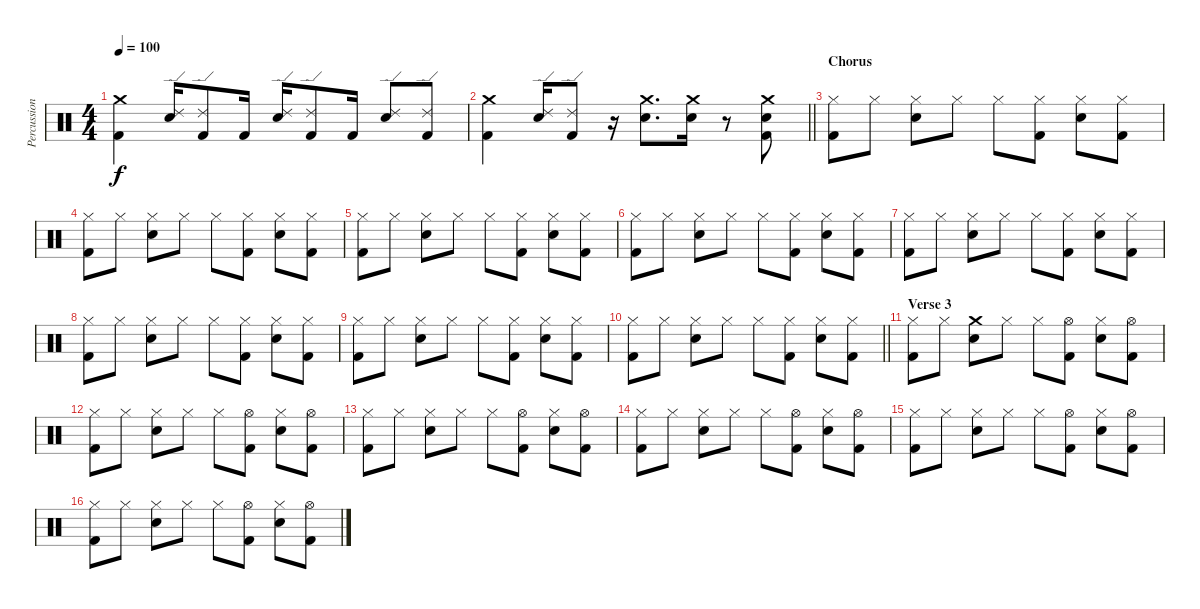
\track ("Percussion" "Percussion") {instrument percussion}
\staff {score}
\articulation defaults
\ts (4 4)
\tempo 100
\clef neutral
\ks c
("Crash medium (hit)" "Kick (hit) 2").4{dy f} ("Ride (edge) 2" "Snare (hit) 2").16 ("Ride (edge) 2" "Kick (hit) 2").8 "Kick (hit) 2".16 ("Ride (edge) 2" "Snare (hit) 2").16 ("Ride (edge) 2" "Kick (hit) 2").8 "Kick (hit) 2".16 ("Ride (edge) 2" "Snare (hit) 2").8 ("Ride (edge) 2" "Kick (hit) 2").8 |
\barLineRight lightlight
("Crash medium (hit)" "Kick (hit) 2").4 ("Ride (edge) 2" "Snare (hit) 2").16 ("Ride (edge) 2" "Kick (hit) 2").8 r.16 ("Crash medium (hit)" "Snare (hit) 2").8{d} ("Crash medium (hit)" "Snare (hit) 2").16 r.8 ("Crash medium (hit)" "Snare (hit) 2" "Kick (hit) 2").8 |
\section ("" "Chorus")
("Hi-Hat (closed)" "Kick (hit) 2").8 "Hi-Hat (closed)".8 ("Hi-Hat (closed)" "Snare (hit) 2").8 "Hi-Hat (closed)".8 "Hi-Hat (closed)".8 ("Hi-Hat (closed)" "Kick (hit) 2").8 ("Hi-Hat (closed)" "Snare (hit) 2").8 ("Hi-Hat (closed)" "Kick (hit) 2").8 |
("Hi-Hat (closed)" "Kick (hit) 2").8 "Hi-Hat (closed)".8 ("Hi-Hat (closed)" "Snare (hit) 2").8 "Hi-Hat (closed)".8 "Hi-Hat (closed)".8 ("Hi-Hat (closed)" "Kick (hit) 2").8 ("Hi-Hat (closed)" "Snare (hit) 2").8 ("Hi-Hat (closed)" "Kick (hit) 2").8 |
("Hi-Hat (closed)" "Kick (hit) 2").8 "Hi-Hat (closed)".8 ("Hi-Hat (closed)" "Snare (hit) 2").8 "Hi-Hat (closed)".8 "Hi-Hat (closed)".8 ("Hi-Hat (closed)" "Kick (hit) 2").8 ("Hi-Hat (closed)" "Snare (hit) 2").8 ("Hi-Hat (closed)" "Kick (hit) 2").8 |
("Hi-Hat (closed)" "Kick (hit) 2").8 "Hi-Hat (closed)".8 ("Hi-Hat (closed)" "Snare (hit) 2").8 "Hi-Hat (closed)".8 "Hi-Hat (closed)".8 ("Hi-Hat (closed)" "Kick (hit) 2").8 ("Hi-Hat (closed)" "Snare (hit) 2").8 ("Hi-Hat (closed)" "Kick (hit) 2").8 |
("Hi-Hat (closed)" "Kick (hit) 2").8 "Hi-Hat (closed)".8 ("Hi-Hat (closed)" "Snare (hit) 2").8 "Hi-Hat (closed)".8 "Hi-Hat (closed)".8 ("Hi-Hat (closed)" "Kick (hit) 2").8 ("Hi-Hat (closed)" "Snare (hit) 2").8 ("Hi-Hat (closed)" "Kick (hit) 2").8 |
("Hi-Hat (closed)" "Kick (hit) 2").8 "Hi-Hat (closed)".8 ("Hi-Hat (closed)" "Snare (hit) 2").8 "Hi-Hat (closed)".8 "Hi-Hat (closed)".8 ("Hi-Hat (closed)" "Kick (hit) 2").8 ("Hi-Hat (closed)" "Snare (hit) 2").8 ("Hi-Hat (closed)" "Kick (hit) 2").8 |
("Hi-Hat (closed)" "Kick (hit) 2").8 "Hi-Hat (closed)".8 ("Hi-Hat (closed)" "Snare (hit) 2").8 "Hi-Hat (closed)".8 "Hi-Hat (closed)".8 ("Hi-Hat (closed)" "Kick (hit) 2").8 ("Hi-Hat (closed)" "Snare (hit) 2").8 ("Hi-Hat (closed)" "Kick (hit) 2").8 |
\barLineRight lightlight
("Hi-Hat (closed)" "Kick (hit) 2").8 "Hi-Hat (closed)".8 ("Hi-Hat (closed)" "Snare (hit) 2").8 "Hi-Hat (closed)".8 "Hi-Hat (closed)".8 ("Hi-Hat (closed)" "Kick (hit) 2").8 ("Hi-Hat (closed)" "Snare (hit) 2").8 ("Hi-Hat (closed)" "Kick (hit) 2").8 |
\section ("" "Verse 3")
("Hi-Hat (closed)" "Kick (hit) 2").8 "Hi-Hat (closed)".8 ("Crash medium (hit)" "Snare (hit) 2").8 "Hi-Hat (closed)".8 "Hi-Hat (closed)".8 ("Hi-Hat (open)" "Kick (hit) 2").8 ("Hi-Hat (closed)" "Snare (hit) 2").8 ("Hi-Hat (open)" "Kick (hit) 2").8 |
("Hi-Hat (closed)" "Kick (hit) 2").8 "Hi-Hat (closed)".8 ("Hi-Hat (closed)" "Snare (hit) 2").8 "Hi-Hat (closed)".8 "Hi-Hat (closed)".8 ("Hi-Hat (open)" "Kick (hit) 2").8 ("Hi-Hat (closed)" "Snare (hit) 2").8 ("Hi-Hat (open)" "Kick (hit) 2").8 |
("Hi-Hat (closed)" "Kick (hit) 2").8 "Hi-Hat (closed)".8 ("Hi-Hat (closed)" "Snare (hit) 2").8 "Hi-Hat (closed)".8 "Hi-Hat (closed)".8 ("Hi-Hat (open)" "Kick (hit) 2").8 ("Hi-Hat (closed)" "Snare (hit) 2").8 ("Hi-Hat (open)" "Kick (hit) 2").8 |
("Hi-Hat (closed)" "Kick (hit) 2").8 "Hi-Hat (closed)".8 ("Hi-Hat (closed)" "Snare (hit) 2").8 "Hi-Hat (closed)".8 "Hi-Hat (closed)".8 ("Hi-Hat (open)" "Kick (hit) 2").8 ("Hi-Hat (closed)" "Snare (hit) 2").8 ("Hi-Hat (open)" "Kick (hit) 2").8 |
("Hi-Hat (closed)" "Kick (hit) 2").8 "Hi-Hat (closed)".8 ("Hi-Hat (closed)" "Snare (hit) 2").8 "Hi-Hat (closed)".8 "Hi-Hat (closed)".8 ("Hi-Hat (open)" "Kick (hit) 2").8 ("Hi-Hat (closed)" "Snare (hit) 2").8 ("Hi-Hat (open)" "Kick (hit) 2").8 |
("Hi-Hat (closed)" "Kick (hit) 2").8 "Hi-Hat (closed)".8 ("Hi-Hat (closed)" "Snare (hit) 2").8 "Hi-Hat (closed)".8 "Hi-Hat (closed)".8 ("Hi-Hat (open)" "Kick (hit) 2").8 ("Hi-Hat (closed)" "Snare (hit) 2").8 ("Hi-Hat (open)" "Kick (hit) 2").8
